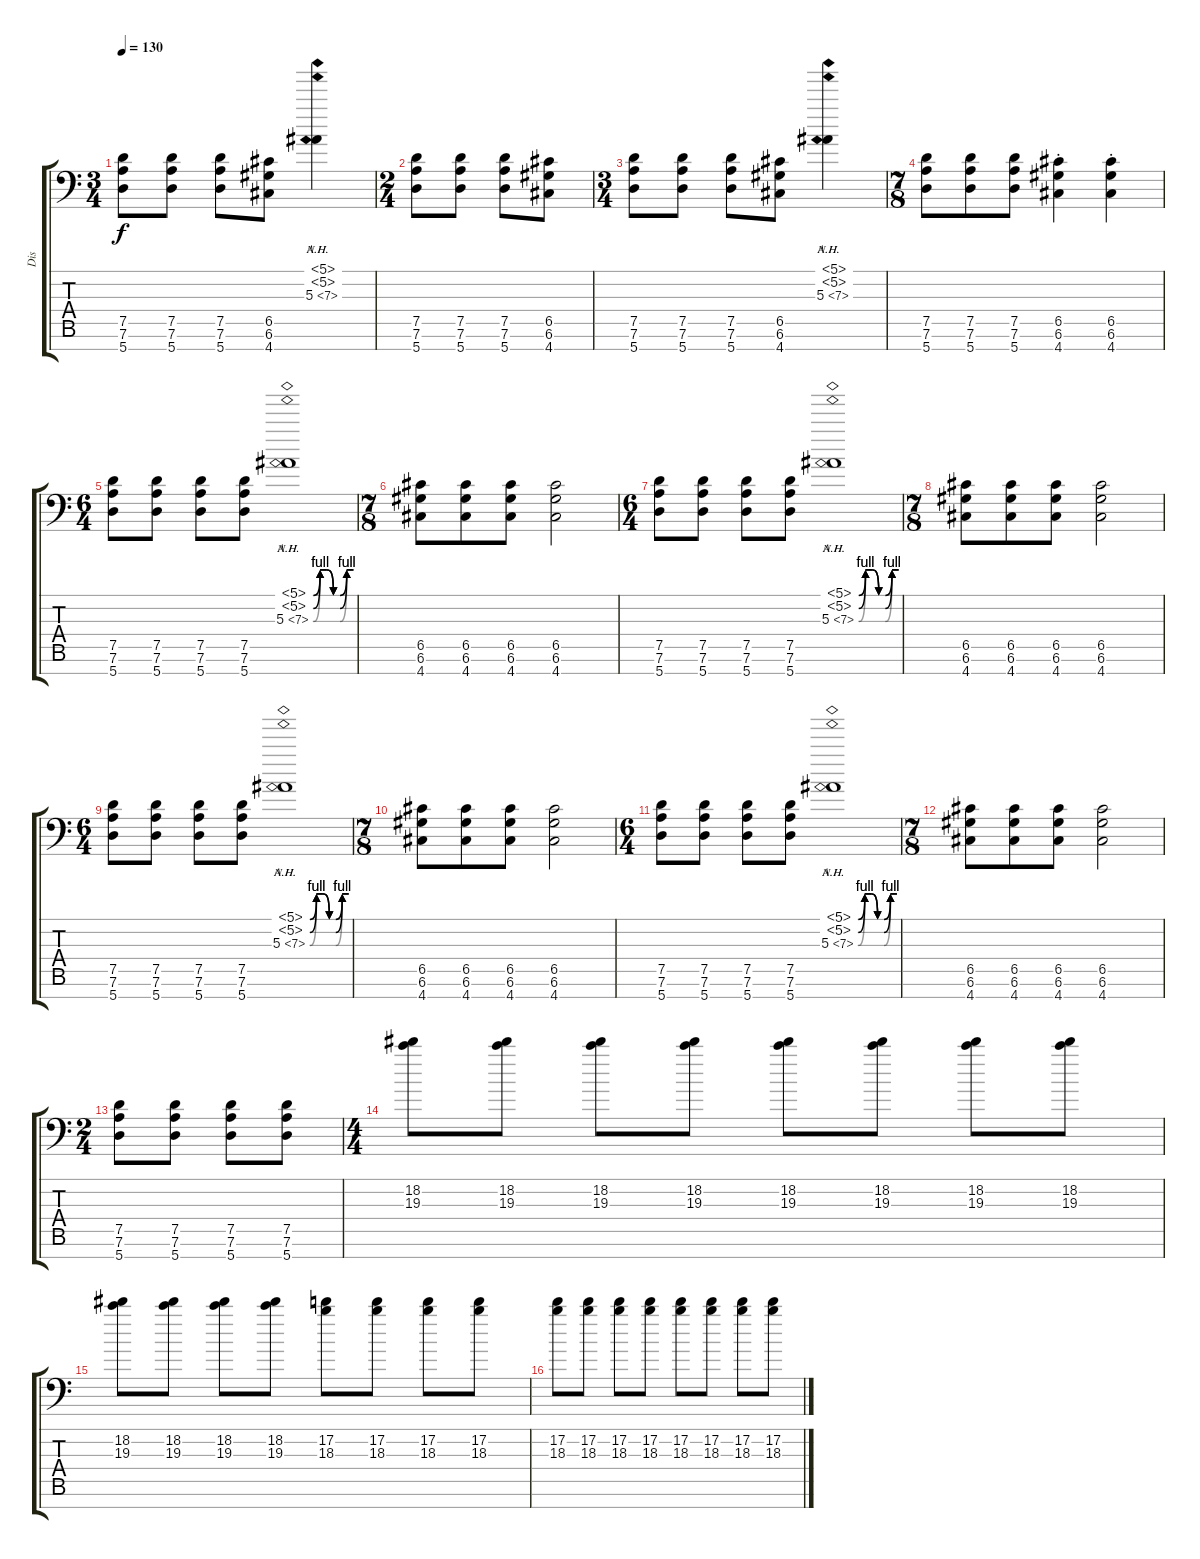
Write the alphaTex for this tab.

\track (" Dis" " Dis") {instrument overdrivenguitar}
\staff {score tabs}
\tuning (D4 A3 F3 C3 G2 D2 A1) {hide}
\ts (3 4)
\tempo 130
\clef f4
\ks c
(7.5 7.6 5.7).8{dy f} (7.5 7.6 5.7).8 (7.5 7.6 5.7).8 (6.5 6.6 4.7).8 (5.1{nh} 5.2{nh} 5.3{ah 2}).4 |
\ts (2 4)
(7.5 7.6 5.7).8 (7.5 7.6 5.7).8 (7.5 7.6 5.7).8 (6.5 6.6 4.7).8 |
\ts (3 4)
(7.5 7.6 5.7).8 (7.5 7.6 5.7).8 (7.5 7.6 5.7).8 (6.5 6.6 4.7).8 (5.1{nh} 5.2{nh} 5.3{ah 2}).4 |
\ts (7 8)
(7.5 7.6 5.7).8 (7.5 7.6 5.7).8 (7.5 7.6 5.7).8 (6.5{st} 6.6{st} 4.7{st}).4 (6.5{st} 6.6{st} 4.7{st}).4 |
\ts (6 4)
(7.5 7.6 5.7).8 (7.5 7.6 5.7).8 (7.5 7.6 5.7).8 (7.5 7.6 5.7).8 (5.1{be (custom 0 0 10 4 20 4 30 0 40 0 50 4 60 4) nh} 5.2{be (custom 0 0 10 4 20 4 30 0 40 0 50 4 60 4) nh} 5.3{be (custom 0 0 10 4 20 4 30 0 40 0 50 4 60 4) ah 2}).1 |
\ts (7 8)
(6.5 6.6 4.7).8 (6.5 6.6 4.7).8 (6.5 6.6 4.7).8 (6.5 6.6 4.7).2 |
\ts (6 4)
(7.5 7.6 5.7).8 (7.5 7.6 5.7).8 (7.5 7.6 5.7).8 (7.5 7.6 5.7).8 (5.1{be (custom 0 0 10 4 20 4 30 0 40 0 50 4 60 4) nh} 5.2{be (custom 0 0 10 4 20 4 30 0 40 0 50 4 60 4) nh} 5.3{be (custom 0 0 10 4 20 4 30 0 40 0 50 4 60 4) ah 2}).1 |
\ts (7 8)
(6.5 6.6 4.7).8 (6.5 6.6 4.7).8 (6.5 6.6 4.7).8 (6.5 6.6 4.7).2 |
\ts (6 4)
(7.5 7.6 5.7).8 (7.5 7.6 5.7).8 (7.5 7.6 5.7).8 (7.5 7.6 5.7).8 (5.1{be (custom 0 0 10 4 20 4 30 0 40 0 50 4 60 4) nh} 5.2{be (custom 0 0 10 4 20 4 30 0 40 0 50 4 60 4) nh} 5.3{be (custom 0 0 10 4 20 4 30 0 40 0 50 4 60 4) ah 2}).1 |
\ts (7 8)
(6.5 6.6 4.7).8 (6.5 6.6 4.7).8 (6.5 6.6 4.7).8 (6.5 6.6 4.7).2 |
\ts (6 4)
(7.5 7.6 5.7).8 (7.5 7.6 5.7).8 (7.5 7.6 5.7).8 (7.5 7.6 5.7).8 (5.1{be (custom 0 0 10 4 20 4 30 0 40 0 50 4 60 4) nh} 5.2{be (custom 0 0 10 4 20 4 30 0 40 0 50 4 60 4) nh} 5.3{be (custom 0 0 10 4 20 4 30 0 40 0 50 4 60 4) ah 2}).1 |
\ts (7 8)
(6.5 6.6 4.7).8 (6.5 6.6 4.7).8 (6.5 6.6 4.7).8 (6.5 6.6 4.7).2 |
\ts (2 4)
(7.5 7.6 5.7).8 (7.5 7.6 5.7).8 (7.5 7.6 5.7).8 (7.5 7.6 5.7).8 |
\ts (4 4)
(18.2 19.3).8 (18.2 19.3).8 (18.2 19.3).8 (18.2 19.3).8 (18.2 19.3).8 (18.2 19.3).8 (18.2 19.3).8 (18.2 19.3).8 |
(18.2 19.3).8 (18.2 19.3).8 (18.2 19.3).8 (18.2 19.3).8 (17.2 18.3).8 (17.2 18.3).8 (17.2 18.3).8 (17.2 18.3).8 |
(17.2 18.3).8 (17.2 18.3).8 (17.2 18.3).8 (17.2 18.3).8 (17.2 18.3).8 (17.2 18.3).8 (17.2 18.3).8 (17.2 18.3).8
